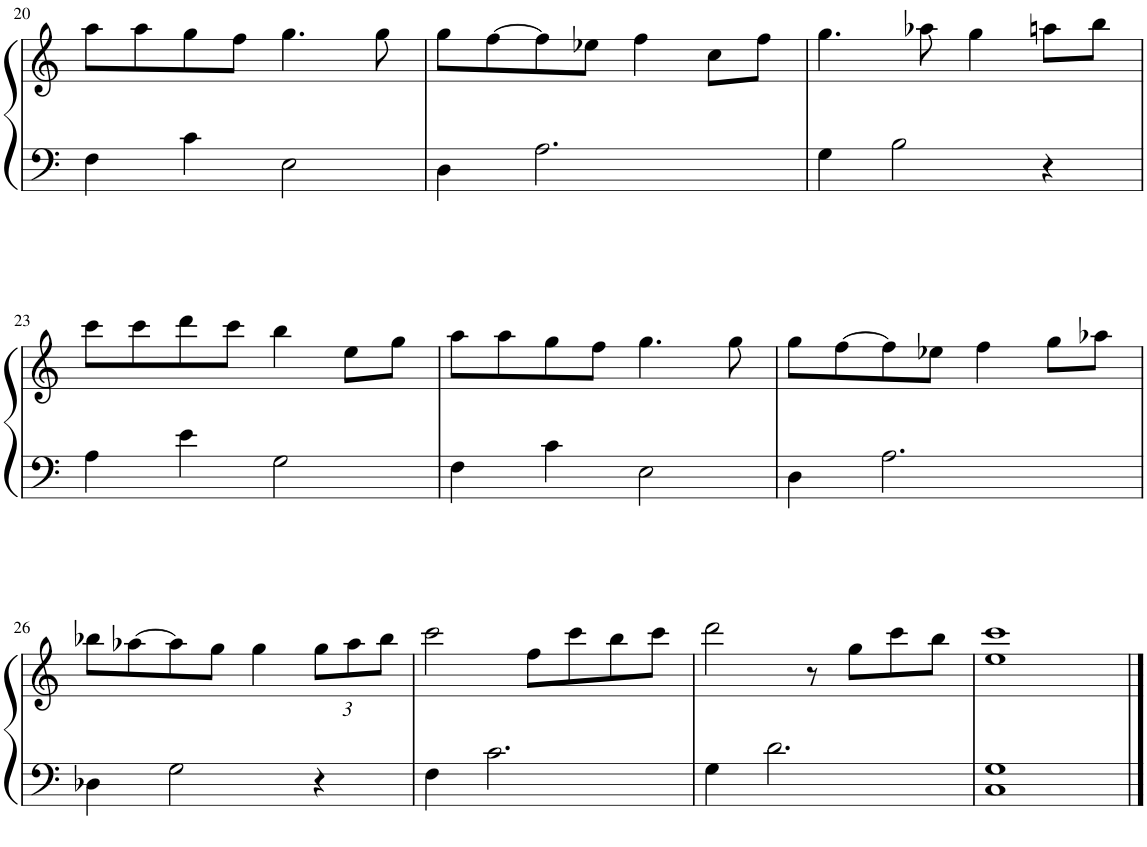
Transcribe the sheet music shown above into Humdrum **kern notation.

**kern	**kern
*part1	*part1
*staff2	*staff1
*I"钢琴	*
!!LO:PB:g=z
*clefF4	*clefG2
*k[]	*k[]
*M4/4	*M4/4
=20	=20
4F\	8aa\L
.	8aa\
4c\	8gg\
.	8ff\J
2E\	4.gg\
.	8gg\
=21	=21
4D\	8gg\L
.	[8ff\
2.A\	8ff\]
.	8ee-X\J
.	4ff\
.	8cc\L
.	8ff\J
=22	=22
4G\	4.gg\
2B\	.
.	8aa-X\
.	4gg\
4r	8aan\L
.	8bb\J
!!LO:LB:g=z
=23	=23
4A\	8ccc\L
.	8ccc\
4e\	8ddd\
.	8ccc\J
2G\	4bb\
.	8ee\L
.	8gg\J
=24	=24
4F\	8aa\L
.	8aa\
4c\	8gg\
.	8ff\J
2E\	4.gg\
.	8gg\
=25	=25
4D\	8gg\L
.	[8ff\
2.A\	8ff\]
.	8ee-X\J
.	4ff\
.	8gg\L
.	8aa-X\J
!!LO:LB:g=z
=26	=26
4D-X\	8bb-X\L
.	[8aa-X\
2G\	8aa-\]
.	8gg\J
.	4gg\
*	*Xbrackettup
4r	12gg\L
.	12aa-\
.	12bb-\J
=27	=27
4F\	2ccc\
2.c\	.
.	8ff\L
.	8ccc\
.	8bb\
.	8ccc\J
=28	=28
4G\	2ddd\
2.d\	.
.	8r
.	8gg\L
.	8ccc\
.	8bb\J
=29	=29
1C 1G	1ee 1ccc
==	==
*-	*-
